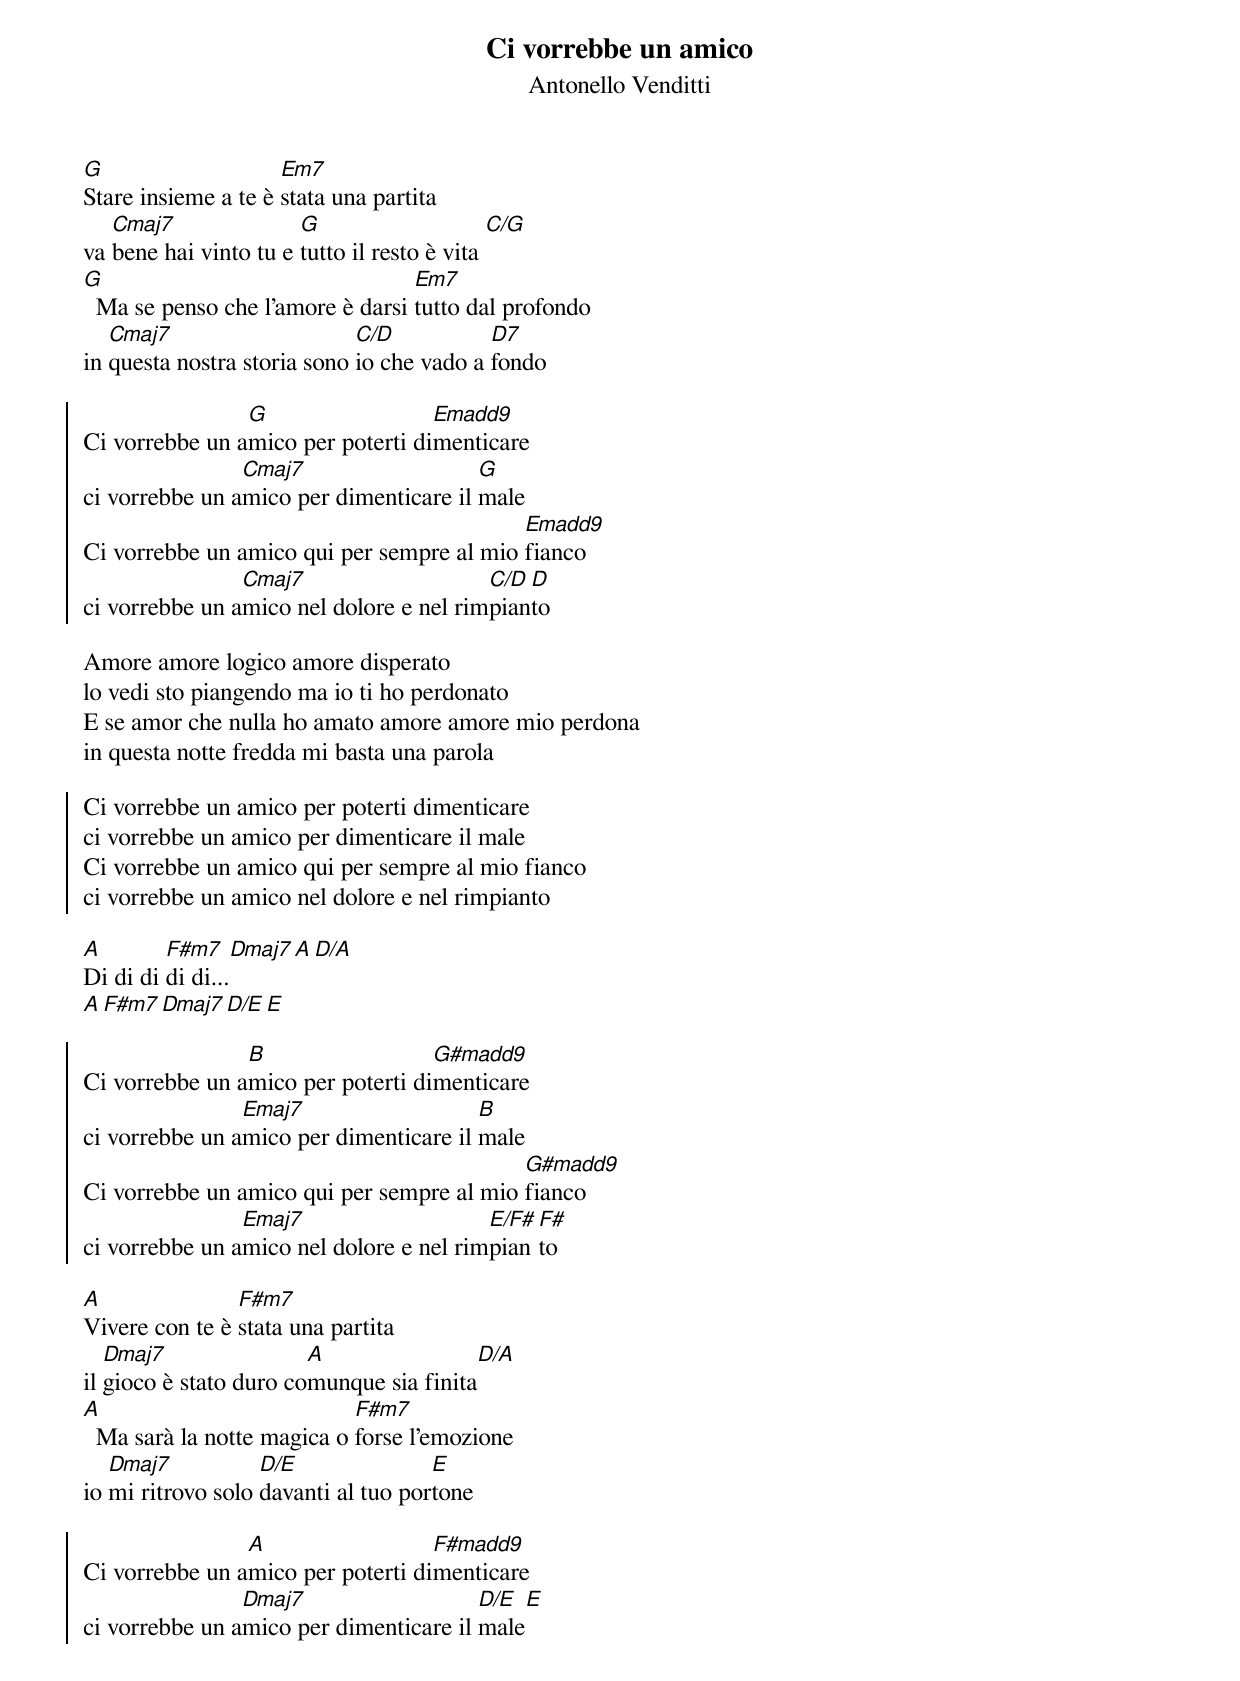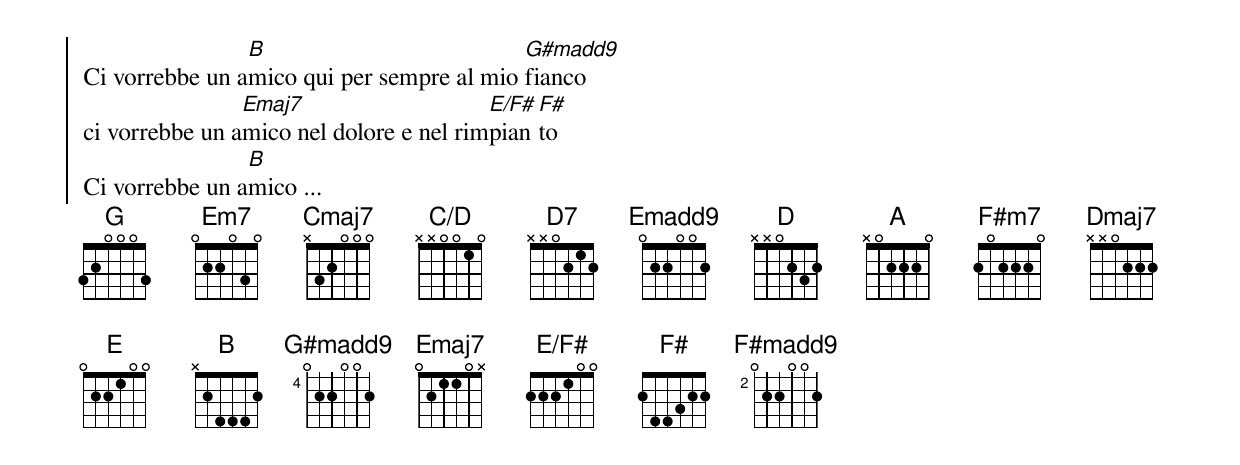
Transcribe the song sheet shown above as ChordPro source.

{title: Ci vorrebbe un amico}
{subtitle: Antonello Venditti}
{define C/D base-fret 0 frets x x 0 0 1 0}
{define E/F# base-fret 0 frets 2 2 2 1 0 0}
{define Emadd9 base-fret 0 frets 0 2 2 0 0 2}
{define F#madd9 base-fret 2 frets 0 2 2 0 0 2}
{define G#madd9 base-fret 4 frets 0 2 2 0 0 2}
[G]Stare insieme a te è [Em7]stata una partita
va [Cmaj7]bene hai vinto tu e [G]tutto il resto è vita [C/G]
[G]  Ma se penso che l'amore è darsi [Em7]tutto dal profondo
in [Cmaj7]questa nostra storia sono [C/D]io che vado a [D7]fondo

{soc}
Ci vorrebbe un a[G]mico per poterti di[Emadd9]menticare
ci vorrebbe un a[Cmaj7]mico per dimenticare il [G]male
Ci vorrebbe un amico qui per sempre al mio [Emadd9]fianco
ci vorrebbe un a[Cmaj7]mico nel dolore e nel rim[C/D]pian[D]to
{eoc}

Amore amore logico amore disperato
lo vedi sto piangendo ma io ti ho perdonato
E se amor che nulla ho amato amore amore mio perdona
in questa notte fredda mi basta una parola

{soc}
Ci vorrebbe un amico per poterti dimenticare
ci vorrebbe un amico per dimenticare il male
Ci vorrebbe un amico qui per sempre al mio fianco
ci vorrebbe un amico nel dolore e nel rimpianto
{eoc}

[A]Di di di [F#m7]di di...[Dmaj7][A][D/A]
[A][F#m7][Dmaj7][D/E][E]

{soc}
Ci vorrebbe un a[B]mico per poterti di[G#madd9]menticare
ci vorrebbe un a[Emaj7]mico per dimenticare il [B]male
Ci vorrebbe un amico qui per sempre al mio [G#madd9]fianco
ci vorrebbe un a[Emaj7]mico nel dolore e nel rim[E/F#]pian[F#]to
{eoc}

[A]Vivere con te è [F#m7]stata una partita
il [Dmaj7]gioco è stato duro co[A]munque sia finita[D/A]
[A]  Ma sarà la notte magica o [F#m7]forse l'emozione
io [Dmaj7]mi ritrovo solo [D/E]davanti al tuo por[E]tone

{soc}
Ci vorrebbe un a[A]mico per poterti di[F#madd9]menticare
ci vorrebbe un a[Dmaj7]mico per dimenticare il [D/E]male[E]
Ci vorrebbe un a[B]mico qui per sempre al mio [G#madd9]fianco
ci vorrebbe un a[Emaj7]mico nel dolore e nel rim[E/F#]pian[F#]to
Ci vorrebbe un a[B]mico ...
{eoc}
